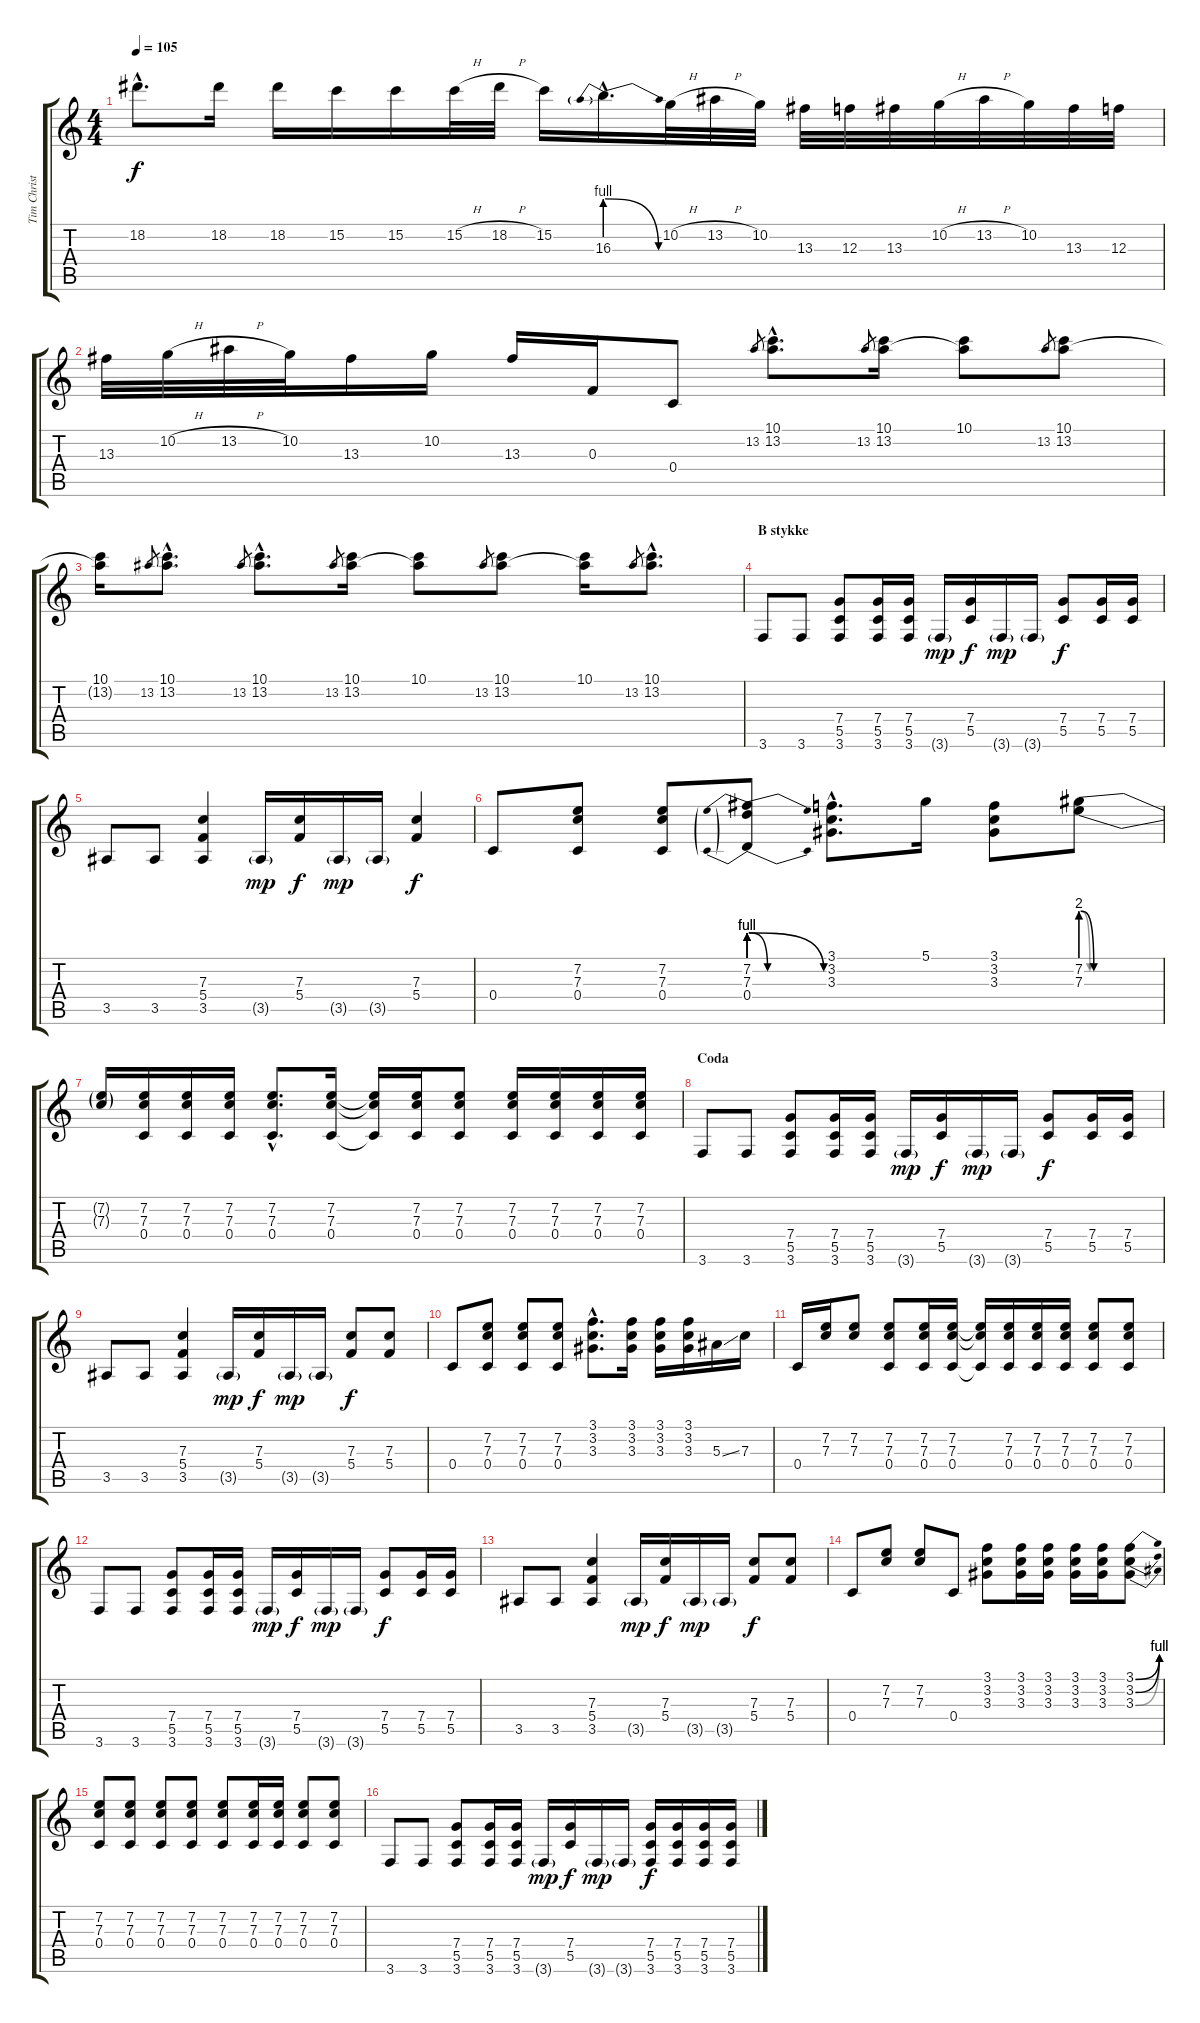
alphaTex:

\track ("Tim Christensen (Guitar 2)" "Tim Christ") {instrument distortionguitar}
\staff {score tabs}
\tuning (D4 A3 F3 C3 G2 D2) {hide}
\ts (4 4)
\tempo 105
\clef g2
\ks c
18.2{hac}.8{d dy f} 18.2.16 18.2.16 15.2.16 15.2.16 15.2{h}.32 18.2{h}.32 15.2.16 16.3{be (prebendrelease 0 4 60 0) hac}.16{d} 10.2{h}.32 13.2{h}.32 10.2.32 13.3.32 12.3.32 13.3.32 10.2{h}.32 13.2{h}.32 10.2.32 13.3.32 12.3.32 |
13.3.32 10.2{h}.32 13.2{h}.32 10.2.32 13.3.16 10.2.16 13.3.16 0.3.16 0.4.8 13.2.8{gr} (10.1{hac} 13.2{hac}).8{d} 13.2.8{gr} (10.1 13.2).16 (10.1 13.2{t}).8 13.2.8{gr} (10.1 13.2).8 |
(10.1 13.2{t}).16 13.2.8{gr} (10.1{hac} 13.2{hac}).8{d} 13.2.8{gr} (10.1{hac} 13.2{hac}).8{d} 13.2.8{gr} (10.1 13.2).16 (10.1 13.2{t}).8 13.2.8{gr} (10.1 13.2).8 (10.1 13.2{t}).16 13.2.8{gr} (10.1{hac} 13.2{hac}).8{d} |
\section ("" "B stykke")
3.6.8{volume 14 balance 3} 3.6.8 (7.4 5.5 3.6).8 (7.4 5.5 3.6).16 (7.4 5.5 3.6).16 3.6{g}.16{dy mp} (7.4 5.5).16{dy f} 3.6{g}.16{dy mp} 3.6{g}.16 (7.4 5.5).8{dy f} (7.4 5.5).16 (7.4 5.5).16 |
3.5.8 3.5.8 (7.3 5.4 3.5).4 3.5{g}.16{dy mp} (7.3 5.4).16{dy f} 3.5{g}.16{dy mp} 3.5{g}.16 (7.3 5.4).4{dy f} |
0.4.8 (7.2 7.3 0.4).8 (7.2 7.3 0.4).8 (7.2{be (prebendrelease 0 4 60 0)} 7.3{be (custom 0 4 15 0 20 0 40 0 60 0)} 0.4{be (prebendrelease 0 4 60 0)}).8 (3.1{hac} 3.2{hac} 3.3{hac}).8{d} 5.1.16 (3.1 3.2 3.3).8 (7.2{be (custom 0 8 10 0 20 0 40 0 60 0)} 7.3{be (custom 0 8 7 0 20 0 40 0 60 0)}).8 |
(7.2{t} 7.3{t}).16 (7.2 7.3 0.4).16 (7.2 7.3 0.4).16 (7.2 7.3 0.4).16 (7.2{hac} 7.3{hac} 0.4{hac}).8{d} (7.2 7.3 0.4).16 (7.2{t} 7.3{t} 0.4{t}).16 (7.2 7.3 0.4).16 (7.2 7.3 0.4).8 (7.2 7.3 0.4).16 (7.2 7.3 0.4).16 (7.2 7.3 0.4).16 (7.2 7.3 0.4).16 |
\section ("" "Coda")
3.6.8 3.6.8 (7.4 5.5 3.6).8 (7.4 5.5 3.6).16 (7.4 5.5 3.6).16 3.6{g}.16{dy mp} (7.4 5.5).16{dy f} 3.6{g}.16{dy mp} 3.6{g}.16 (7.4 5.5).8{dy f} (7.4 5.5).16 (7.4 5.5).16 |
3.5.8 3.5.8 (7.3 5.4 3.5).4 3.5{g}.16{dy mp} (7.3 5.4).16{dy f} 3.5{g}.16{dy mp} 3.5{g}.16 (7.3 5.4).8{dy f} (7.3 5.4).8 |
0.4.8 (7.2 7.3 0.4).8 (7.2 7.3 0.4).8 (7.2 7.3 0.4).8 (3.1{hac} 3.2{hac} 3.3{hac}).8{d} (3.1 3.2 3.3).16 (3.1 3.2 3.3).16 (3.1 3.2 3.3).16 5.3{ss}.16 7.3.16 |
0.4.16 (7.2 7.3).16 (7.2 7.3).8 (7.2 7.3 0.4).8 (7.2 7.3 0.4).16 (7.2 7.3 0.4).16 (7.2{t} 7.3{t} 0.4{t}).16 (7.2 7.3 0.4).16 (7.2 7.3 0.4).16 (7.2 7.3 0.4).16 (7.2 7.3 0.4).8 (7.2 7.3 0.4).8 |
3.6.8 3.6.8 (7.4 5.5 3.6).8 (7.4 5.5 3.6).16 (7.4 5.5 3.6).16 3.6{g}.16{dy mp} (7.4 5.5).16{dy f} 3.6{g}.16{dy mp} 3.6{g}.16 (7.4 5.5).8{dy f} (7.4 5.5).16 (7.4 5.5).16 |
3.5.8 3.5.8 (7.3 5.4 3.5).4 3.5{g}.16{dy mp} (7.3 5.4).16{dy f} 3.5{g}.16{dy mp} 3.5{g}.16 (7.3 5.4).8{dy f} (7.3 5.4).8 |
0.4.8 (7.2 7.3).8 (7.2 7.3).8 0.4.8 (3.1 3.2 3.3).8 (3.1 3.2 3.3).16 (3.1 3.2 3.3).16 (3.1 3.2 3.3).16 (3.1 3.2 3.3).16 (3.1{be (bend 0 0 60 4)} 3.2{be (bend 0 0 60 4)} 3.3{be (bend 0 0 60 4)}).8 |
(7.2 7.3 0.4).8 (7.2 7.3 0.4).8 (7.2 7.3 0.4).8 (7.2 7.3 0.4).8 (7.2 7.3 0.4).8 (7.2 7.3 0.4).16 (7.2 7.3 0.4).16 (7.2 7.3 0.4).8 (7.2 7.3 0.4).8 |
3.6.8 3.6.8 (7.4 5.5 3.6).8 (7.4 5.5 3.6).16 (7.4 5.5 3.6).16 3.6{g}.16{dy mp} (7.4 5.5).16{dy f} 3.6{g}.16{dy mp} 3.6{g}.16 (7.4 5.5 3.6).16{dy f} (7.4 5.5 3.6).16 (7.4 5.5 3.6).16 (7.4 5.5 3.6).16
